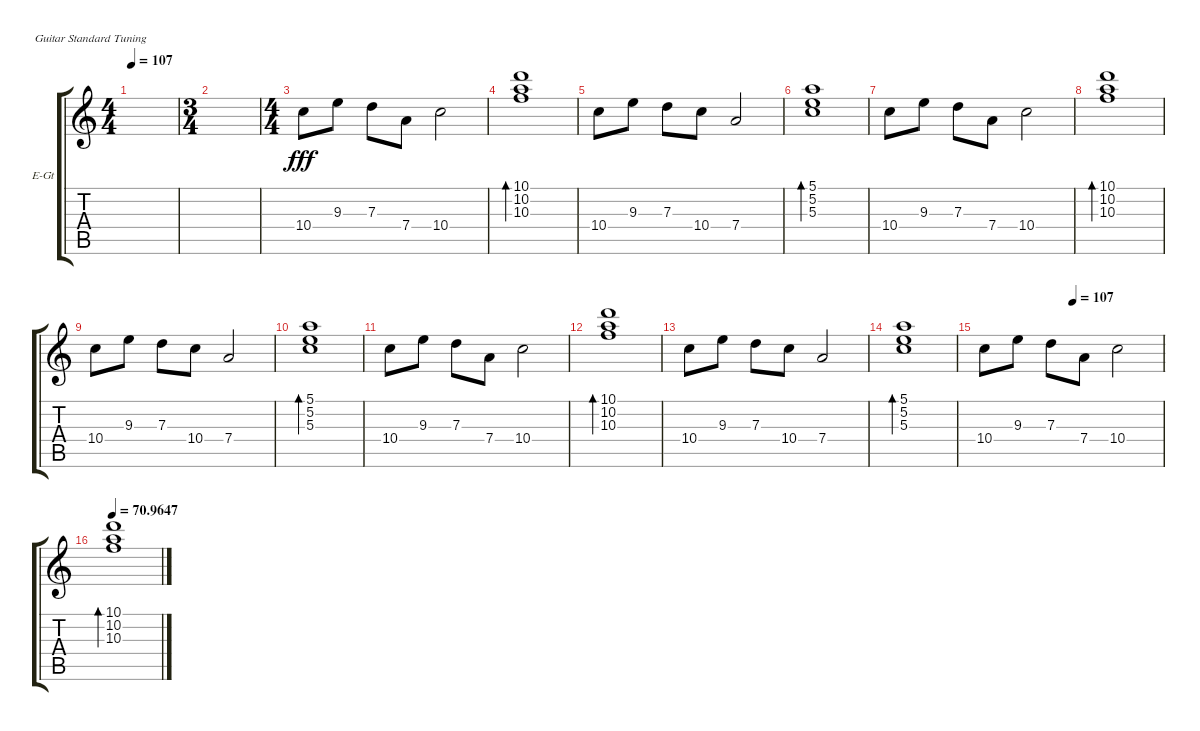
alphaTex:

\defaultSystemsLayout 4
\bracketExtendMode groupsimilarinstruments
\firstSystemTrackNameOrientation horizontal
\otherSystemsTrackNameOrientation horizontal
\track ("Cook" "E-Gt") {instrument electricguitarclean}
\staff {score tabs}
\tuning (E4 B3 G3 D3 A2 E2)
\ts (4 4)
\tempo 107
\clef g2
\ks c
|
\ts (3 4)
|
\ts (4 4)
10.4.8{dy fff} 9.3.8 7.3.8 7.4.8 10.4.2 |
(10.3 10.2 10.1).1{bd 219} |
10.4.8 9.3.8 7.3.8 10.4.8 7.4.2 |
(5.3 5.2 5.1).1{bd 219} |
10.4.8 9.3.8 7.3.8 7.4.8 10.4.2 |
(10.3 10.2 10.1).1{bd 219} |
10.4.8 9.3.8 7.3.8 10.4.8 7.4.2 |
(5.3 5.2 5.1).1{bd 219} |
10.4.8 9.3.8 7.3.8 7.4.8 10.4.2 |
(10.3 10.2 10.1).1{bd 219} |
10.4.8 9.3.8 7.3.8 10.4.8 7.4.2 |
(5.3 5.2 5.1).1{bd 219} |
\tempo (107 0.5)
10.4.8 9.3.8 7.3.8 7.4.8 10.4.2 |
\tempo
70.9647 (10.3 10.2 10.1).1{bd 219}
